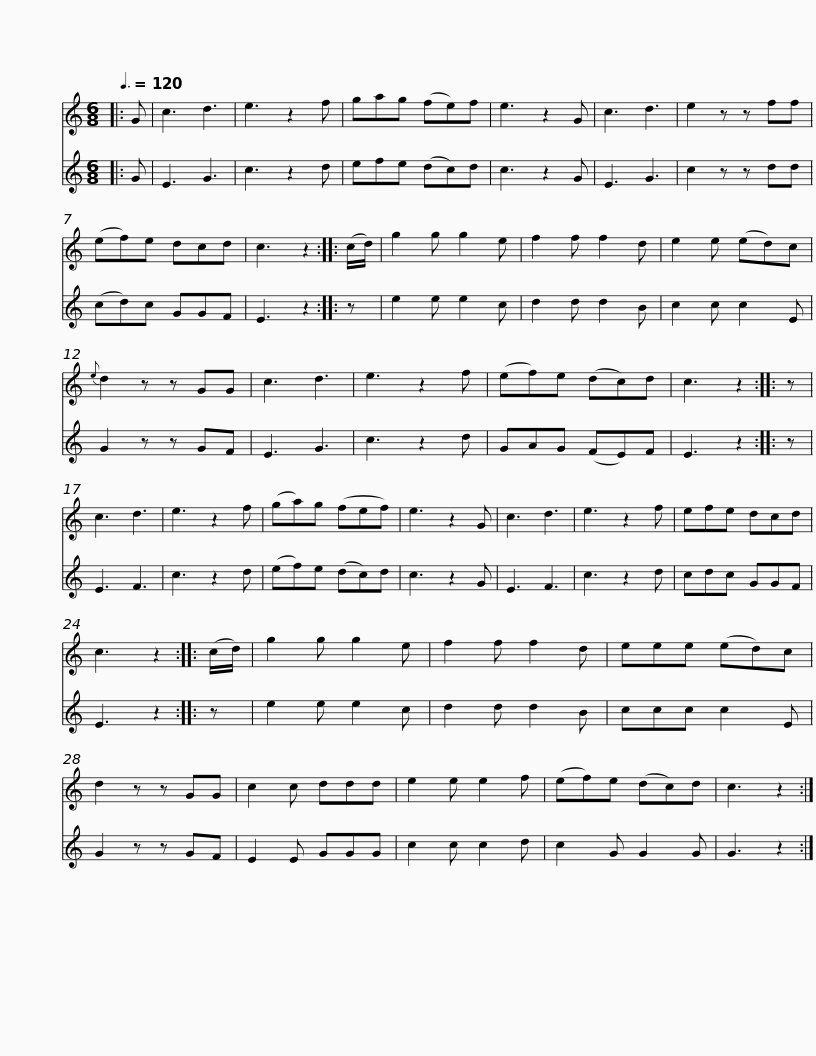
X:1
%%score 1 2
L:1/8
Q:3/8=120
M:6/8
I:linebreak $
K:C
V:1 treble
V:2 treble
V:1
|: G | c3 d3 | e3 z2 f | gag (fe)f | e3 z2 G |$ %5
 c3 d3 | e2 z z ff | (ef)e dcd | c3 z2 ::$ (c/d/) | %10
 g2 g g2 e | f2 f f2 d | e2 e (ed)c |{e} d2 z z GG |$ c3 d3 | %15
 e3 z2 f | (ef)e (dc)d | c3 z2 ::$ z | c3 d3 | %20
 e3 z2 f | (ga)g (fef) | e3 z2 G |$ c3 d3 | e3 z2 f | %25
 efe dcd | c3 z2 ::$ (c/d/) | g2 g g2 e | f2 f f2 d | %30
 eee (ed)c | d2 z z GG |$ c2 c ddd | e2 e e2 f | (ef)e (dc)d | %35
 c3 z2 :| %36
V:2
|: G | E3 G3 | c3 z2 d | efe (dc)d | c3 z2 G |$ %5
 E3 G3 | c2 z z dd | (cd)c GGF | E3 z2 ::$ z | %10
 e2 e e2 c | d2 d d2 B | c2 c c2 E | G2 z z GF |$ E3 G3 | %15
 c3 z2 d | GAG (FE)F | E3 z2 ::$ z | E3 F3 | %20
 c3 z2 d | (ef)e (dc)d | c3 z2 G |$ E3 F3 | c3 z2 d | %25
 cdc GGF | E3 z2 ::$ z | e2 e e2 c | d2 d d2 B | %30
 ccc c2 E | G2 z z GF |$ E2 E GGG | c2 c c2 d | c2 G G2 G | %35
 G3 z2 :| %36
